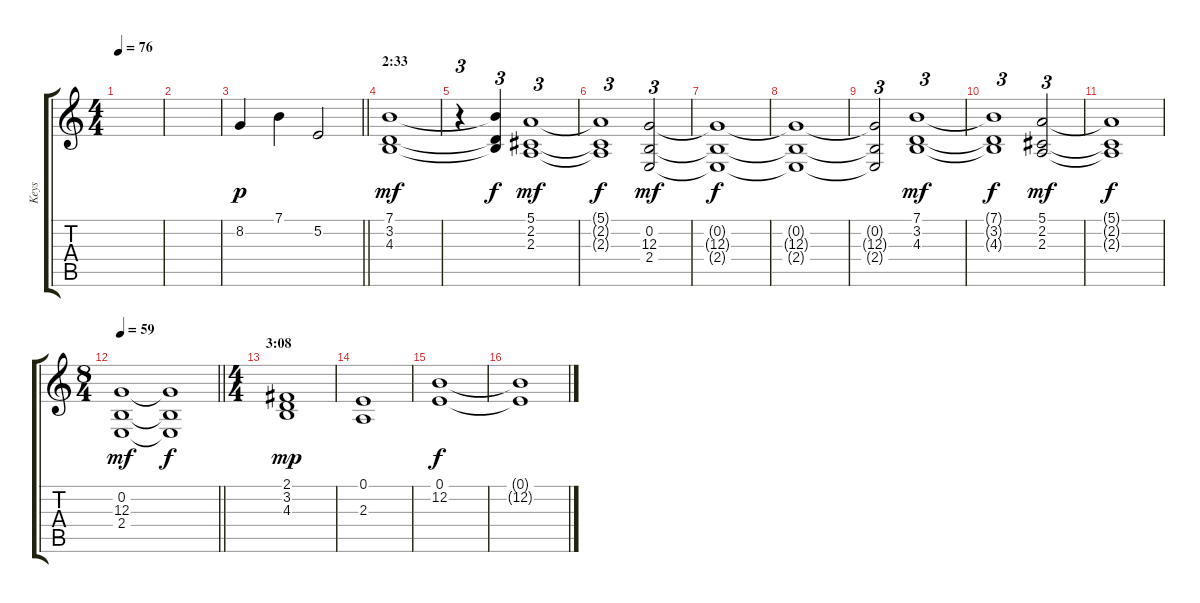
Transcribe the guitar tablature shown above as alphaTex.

\track ("Keys" "Keys") {instrument voiceoohs}
\staff {score tabs}
\tuning (E4 B3 G3 D3 A2 E2) {hide}
\ts (4 4)
\tempo 76
\clef g2
\ks c
|
|
\barLineRight lightlight
8.2.4{dy p} 7.1.4 5.2.2 |
\section ("" "2:33")
(7.1 3.2 4.3).1{dy mf volume 5 instrument choiraahs} |
r.4{tu (3 2)} (7.1{t} 3.2{t} 4.3{t}).4{tu (3 2) dy f} (5.1 2.2 2.3).1{tu (3 2) dy mf} |
(5.1{t} 2.2{t} 2.3{t}).1{tu (3 2) dy f} (0.2 12.3 2.4).2{tu (3 2) dy mf} |
(0.2{t} 12.3{t} 2.4{t}).1{dy f} |
(0.2{t} 12.3{t} 2.4{t}).1 |
(0.2{t} 12.3{t} 2.4{t}).2{tu (3 2)} (7.1 3.2 4.3).1{tu (3 2) dy mf} |
(7.1{t} 3.2{t} 4.3{t}).1{tu (3 2) dy f} (5.1 2.2 2.3).2{tu (3 2) dy mf} |
(5.1{t} 2.2{t} 2.3{t}).1{dy f} |
\ts (8 4)
\tempo 59
\barLineRight lightlight
(0.2 12.3 2.4).1{dy mf} (0.2{t} 12.3{t} 2.4{t}).1{dy f} |
\ts (4 4)
\section ("" "3:08")
(2.1 3.2 4.3).1{dy mp} |
(0.1 2.3).1 |
(0.1 12.2).1{dy f} |
(0.1{t} 12.2{t}).1
